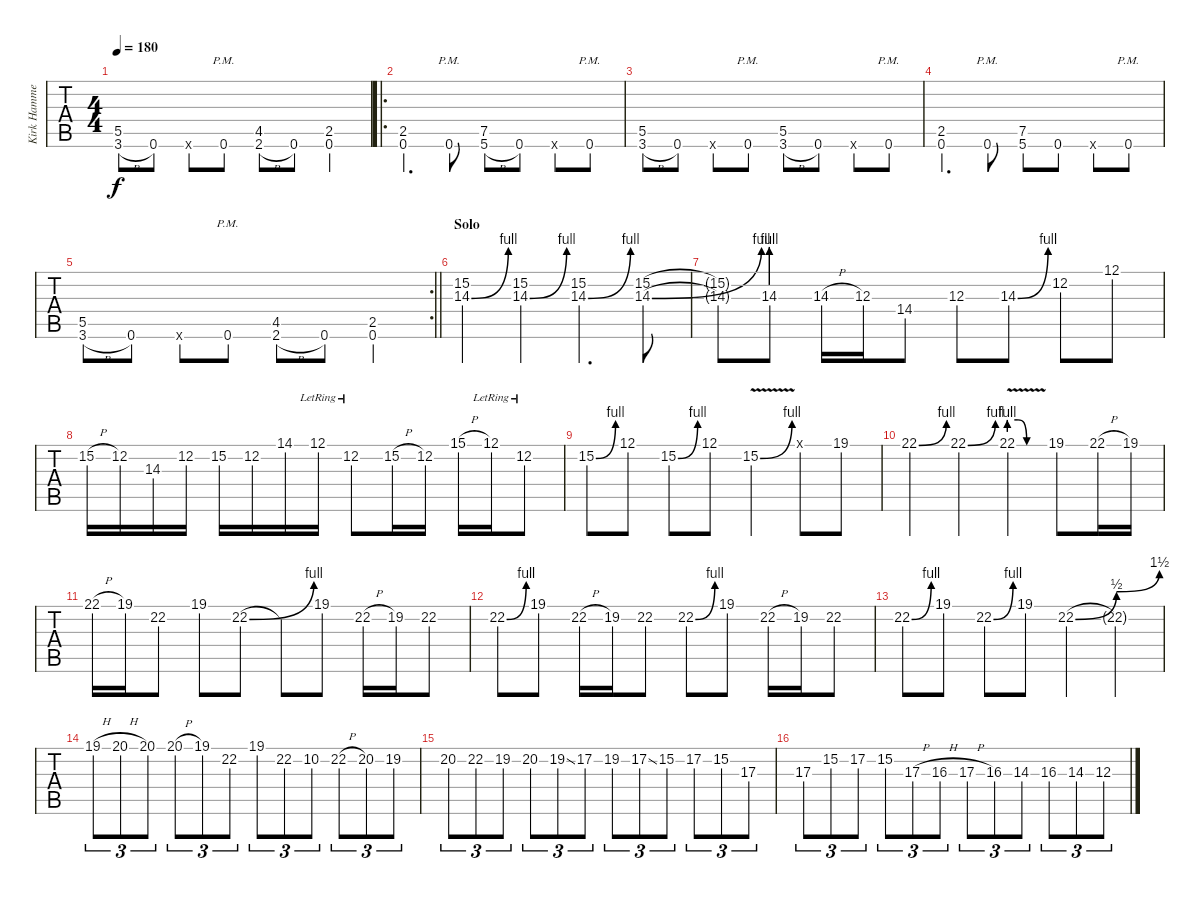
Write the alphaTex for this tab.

\track ("Kirk Hammet" "Kirk Hamme") {instrument distortionguitar}
\staff {tabs}
\tuning (E4 B3 G3 D3 A2 E2) {hide}
\ts (4 4)
\tempo 180
\clef g2
\ks c
(5.5 3.6{h}).8{dy f} 0.6.8 0.6{x}.8 0.6{pm}.8 (4.5 2.6{h}).8 0.6.8 (2.5 0.6).4 |
\ro
(2.5 0.6).4{d} 0.6{pm}.8 (7.5 5.6{h}).8 0.6.8 0.6{x}.8 0.6{pm}.8 |
(5.5 3.6{h}).8 0.6.8 0.6{x}.8 0.6{pm}.8 (5.5 3.6{h}).8 0.6.8 0.6{x}.8 0.6{pm}.8 |
(2.5 0.6).4{d} 0.6{pm}.8 (7.5 5.6).8 0.6.8 0.6{x}.8 0.6{pm}.8 |
\rc 2
\barLineRight lightlight
(5.5 3.6{h}).8 0.6.8 0.6{x}.8 0.6{pm}.8 (4.5 2.6{h}).8 0.6.8 (2.5 0.6).4 |
\section ("" "Solo")
(15.2 14.3{be (bend 0 0 60 4)}).4{volume 16} (15.2 14.3{be (bend 0 0 60 4)}).4 (15.2 14.3{be (bend 0 0 60 4)}).4{d} (15.2 14.3{be (bend 0 0 60 4)}).8 |
(15.2{t} 14.3{t}).8 14.3{be (prebend 0 4 60 4)}.8 14.3{h}.16 12.3.16 14.4.8 12.3.8 14.3{be (bend 0 0 60 4)}.8 12.2.8 12.1.8 |
15.2{h}.16 12.2.16 14.3.16 12.2.16 15.2.16 12.2.16 14.1.16 12.1{lr}.16 12.2{lr}.8 15.2{h}.16 12.2.16 15.1{h}.16 12.1{lr}.16 12.2{lr}.8 |
15.2{be (bend 0 0 60 4)}.8 12.1.8 15.2{be (bend 0 0 60 4)}.8 12.1.8 15.2{be (bend 0 0 60 4) v}.4 19.1{x}.8 19.1.8 |
22.1{be (bend 0 0 60 4)}.4 22.1{be (bend 0 0 60 4)}.4 22.1{be (custom 0 4 15 4 30 0 60 0) v}.4 19.1.8 22.1{h}.16 19.1.16 |
22.1{h}.16 19.1.16 22.2.8 19.1.8 22.2{be (bend 0 0 60 4)}.8 22.2{t}.8 19.1.8 22.2{h}.16 19.2.16 22.2.8 |
22.2{be (bend 0 0 60 4)}.8 19.1.8 22.2{h}.16 19.2.16 22.2.8 22.2{be (bend 0 0 60 4)}.8 19.1.8 22.2{h}.16 19.2.16 22.2.8 |
22.2{be (bend 0 0 60 4)}.8 19.1.8 22.2{be (bend 0 0 60 4)}.8 19.1.8 22.2{be (bend 0 0 60 2)}.4 22.2{be (bend 0 2 60 6) t}.4 |
19.1{h}.8{tu (3 2)} 20.1{h}.8{tu (3 2)} 20.1.8{tu (3 2)} 20.1{h}.8{tu (3 2)} 19.1.8{tu (3 2)} 22.2.8{tu (3 2)} 19.1.8{tu (3 2)} 22.2.8{tu (3 2)} 10.2.8{tu (3 2)} 22.2{h}.8{tu (3 2)} 20.2.8{tu (3 2)} 19.2.8{tu (3 2)} |
20.2.8{tu (3 2)} 22.2.8{tu (3 2)} 19.2.8{tu (3 2)} 20.2.8{tu (3 2)} 19.2{ss}.8{tu (3 2)} 17.2.8{tu (3 2)} 19.2.8{tu (3 2)} 17.2{ss}.8{tu (3 2)} 15.2.8{tu (3 2)} 17.2.8{tu (3 2)} 15.2.8{tu (3 2)} 17.3.8{tu (3 2)} |
17.3.8{tu (3 2)} 15.2.8{tu (3 2)} 17.2.8{tu (3 2)} 15.2.8{tu (3 2)} 17.3{h}.8{tu (3 2)} 16.3{h}.8{tu (3 2)} 17.3{h}.8{tu (3 2)} 16.3.8{tu (3 2)} 14.3.8{tu (3 2)} 16.3.8{tu (3 2)} 14.3.8{tu (3 2)} 12.3.8{tu (3 2)}
